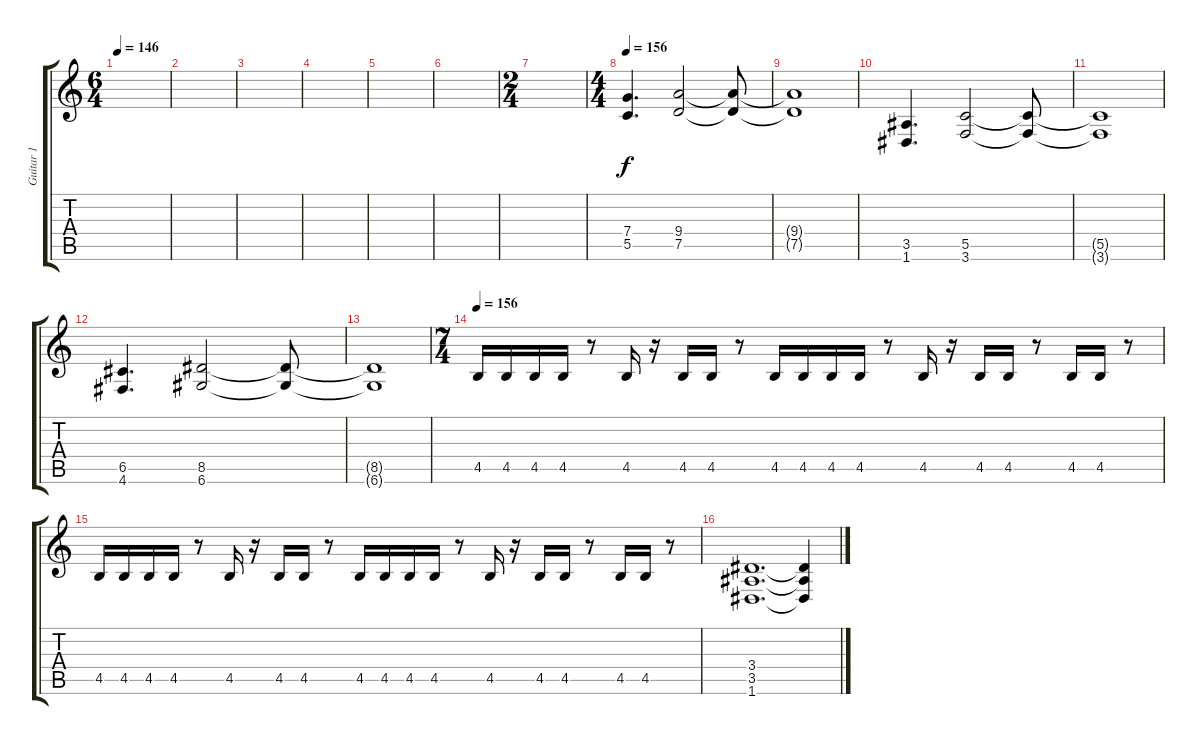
\track ("Guitar 1" "Guitar 1") {instrument acousticguitarsteel}
\staff {score tabs}
\tuning (D4 A3 F3 C3 G2 D2) {hide}
\ts (6 4)
\tempo 146
\clef g2
\ks c
|
|
|
|
|
|
\ts (2 4)
|
\ts (4 4)
\tempo 156
(7.4 5.5).4{d volume 16 instrument distortionguitar} (9.4 7.5).2 (9.4{t} 7.5{t}).8 |
(9.4{t} 7.5{t}).1 |
(3.5 1.6).4{d} (5.5 3.6).2 (5.5{t} 3.6{t}).8 |
(5.5{t} 3.6{t}).1 |
(6.5 4.6).4{d} (8.5 6.6).2 (8.5{t} 6.6{t}).8 |
(8.5{t} 6.6{t}).1 |
\ts (7 4)
\tempo 156
4.5.16{volume 15 instrument distortionguitar} 4.5.16 4.5.16 4.5.16 r.8 4.5.16 r.16 4.5.16 4.5.16 r.8 4.5.16 4.5.16 4.5.16 4.5.16 r.8 4.5.16 r.16 4.5.16 4.5.16 r.8 4.5.16 4.5.16 r.8 |
4.5.16 4.5.16 4.5.16 4.5.16 r.8 4.5.16 r.16 4.5.16 4.5.16 r.8 4.5.16 4.5.16 4.5.16 4.5.16 r.8 4.5.16 r.16 4.5.16 4.5.16 r.8 4.5.16 4.5.16 r.8 |
(3.4 3.5 1.6).1{d} (3.4{t} 3.5{t} 1.6{t}).4
